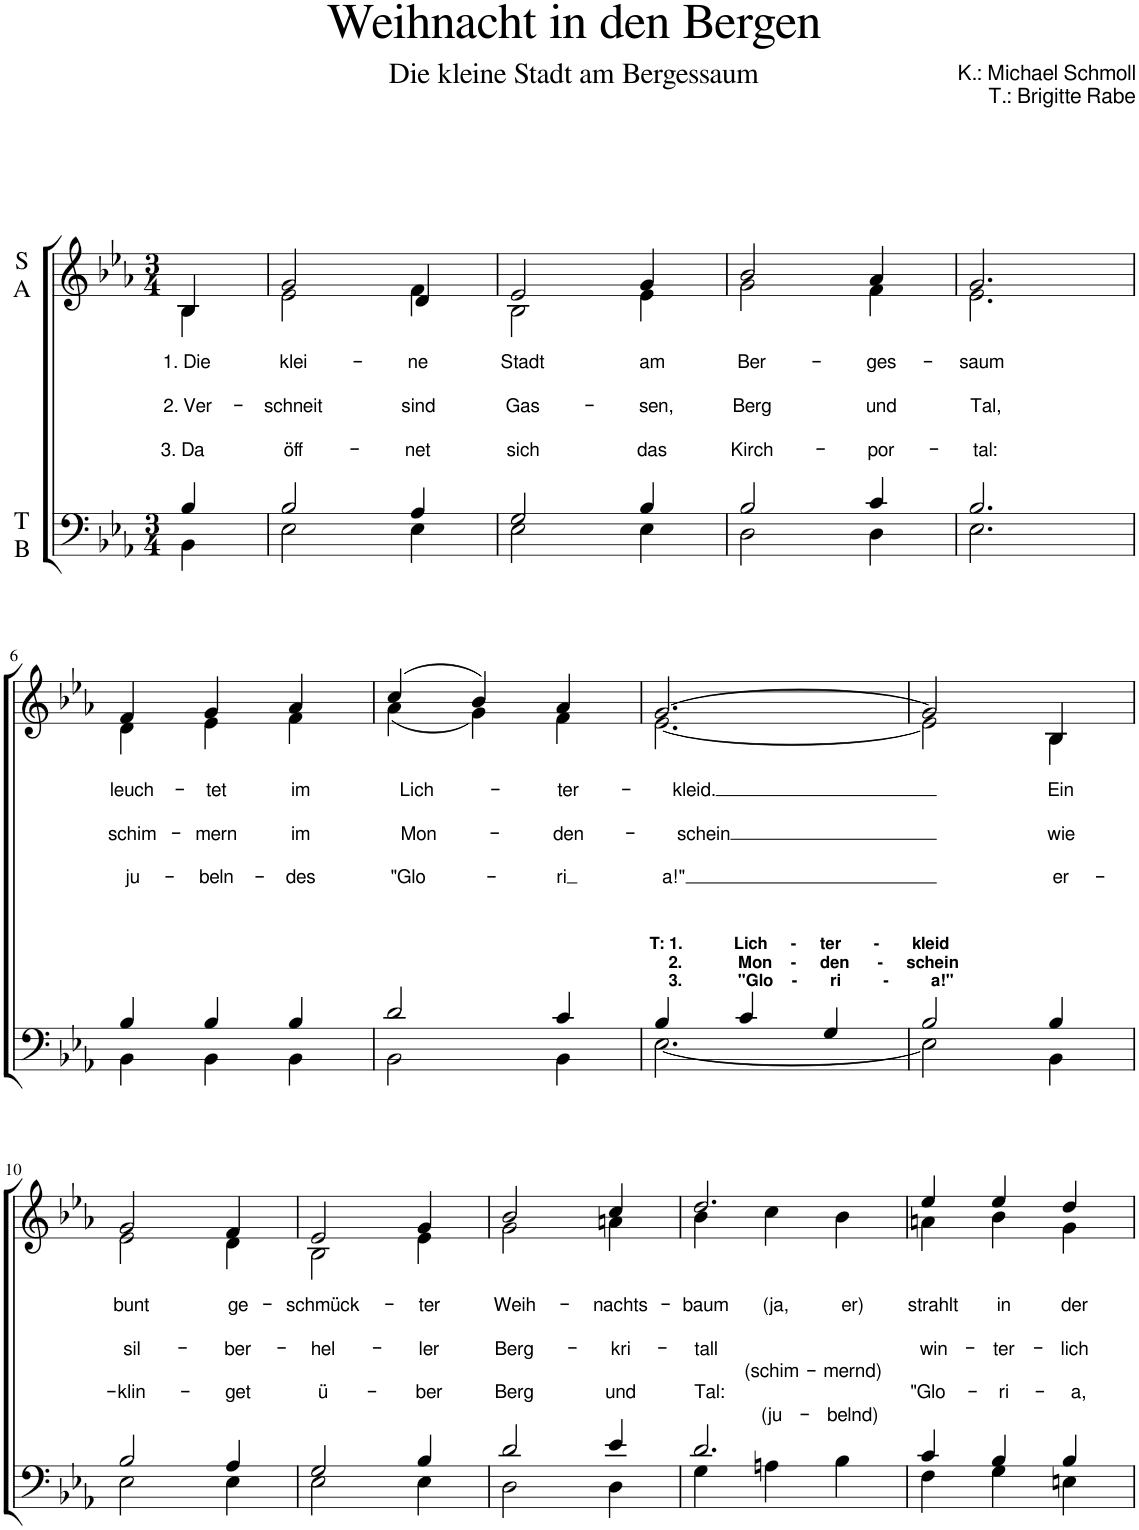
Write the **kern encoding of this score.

**kern	**kern	**text	**text	**text	**text
*part2	*part1	*part1	*part1	*part1	*part1
*staff2	*staff1	*staff1	*staff1	*staff1	*staff1
*I"T B	*I"S A	*	*	*	*
*clefF4	*clefG2	*	*	*	*
*k[b-e-a-]	*k[b-e-a-]	*	*	*	*
*M3/4	*M3/4	*	*	*	*
=1	=1	=1	=1	=1	=1
*^	*	*	*	*	*
!	!	!	!LO:LY:b	!LO:LY:b	!LO:LY:b	!
*	*	*^	*	*	*	*
4B-/	4BB-\	4B-/	4B-\	1. Die	2. Ver-	3. Da	.
=2	=2	=2	=2	=2	=2	=2	=2
!	!	!	!	!LO:LY:b	!LO:LY:b	!LO:LY:b	!
2B-/	2E-\	2g/	2e-\	klei-	-schneit	öff-	.
!	!	!	!	!LO:LY:b	!LO:LY:b	!LO:LY:b	!
4A-/	4E-\	4d/	4f\	-ne	sind	-net	.
=3	=3	=3	=3	=3	=3	=3	=3
!	!	!	!	!LO:LY:b	!LO:LY:b	!LO:LY:b	!
2G/	2E-\	2e-/	2B-\	Stadt	Gas-	sich	.
!	!	!	!	!LO:LY:b	!LO:LY:b	!LO:LY:b	!
4B-/	4E-\	4g/	4e-\	am	-sen,	das	.
=4	=4	=4	=4	=4	=4	=4	=4
!	!	!	!	!LO:LY:b	!LO:LY:b	!LO:LY:b	!
2B-/	2D\	2b-/	2g\	Ber-	Berg	Kirch-	.
!	!	!	!	!LO:LY:b	!LO:LY:b	!LO:LY:b	!
4c/	4D\	4a-/	4f\	-ges-	und	-por-	.
=5	=5	=5	=5	=5	=5	=5	=5
!	!	!	!	!LO:LY:b	!LO:LY:b	!LO:LY:b	!
2.B-/	2.E-\	2.g/	2.e-\	-saum	Tal,	-tal:	.
!!LO:LB:g=z	!!
=6	=6	=6	=6	=6	=6	=6	=6
!	!	!	!	!LO:LY:b	!LO:LY:b	!LO:LY:b	!
4B-/	4BB-\	4f/	4d\	leuch-	schim-	ju-	.
!	!	!	!	!LO:LY:b	!LO:LY:b	!LO:LY:b	!
4B-/	4BB-\	4g/	4e-\	-tet	-mern	-beln-	.
!	!	!	!	!LO:LY:b	!LO:LY:b	!LO:LY:b	!
4B-/	4BB-\	4a-/	4f\	im	im	-des	.
=7	=7	=7	=7	=7	=7	=7	=7
!	!	!	!	!LO:LY:b	!LO:LY:b	!LO:LY:b	!
2d/	2BB-\	(4cc/	(4a-\	Lich-	Mon-	"Glo-	.
.	.	4b-/)	4g\)	.	.	.	.
!	!	!	!	!LO:LY:b	!LO:LY:b	!LO:LY:b	!
4c/	4BB-\	4a-/	4f\	ter-	den-	ri	.
=8	=8	=8	=8	=8	=8	=8	=8
!	!	!LO:TX:b:B:t=T&colon; 1.           Lich     -     ter       -       kleid	!	!	!	!	!
!	!	!LO:TX:b:t=2.            Mon    -     den      -     schein	!	!	!	!	!
!	!	!LO:TX:b:t=3.            "Glo    -       ri         -         a!"	!	!	!	!	!
!	!	!	!	!LO:LY:b	!LO:LY:b	!LO:LY:b	!
4B-/	[2.E-\	[2.g/	[2.e-\	-kleid.	-schein	a!"	.
4c/	.	.	.	.	.	.	.
4G/	.	.	.	.	.	.	.
=9	=9	=9	=9	=9	=9	=9	=9
2B-/	2E-\]	2g/]	2e-\]	.	.	.	.
!	!	!	!	!LO:LY:b	!LO:LY:b	!LO:LY:b	!
4B-/	4BB-\	4B-/	4B-\	Ein	wie	er-	.
!!LO:LB:g=z	!!
=10	=10	=10	=10	=10	=10	=10	=10
!	!	!	!	!LO:LY:b	!LO:LY:b	!LO:LY:b	!
2B-/	2E-\	2g/	2e-\	bunt	sil-	-klin-	.
!	!	!	!	!LO:LY:b	!LO:LY:b	!LO:LY:b	!
4A-/	4E-\	4f/	4d\	ge-	-ber-	-get	.
=11	=11	=11	=11	=11	=11	=11	=11
!	!	!	!	!LO:LY:b	!LO:LY:b	!LO:LY:b	!
2G/	2E-\	2e-/	2B-\	-schmück-	-hel-	ü-	.
!	!	!	!	!LO:LY:b	!LO:LY:b	!LO:LY:b	!
4B-/	4E-\	4g/	4e-\	-ter	-ler	-ber	.
=12	=12	=12	=12	=12	=12	=12	=12
!	!	!	!	!LO:LY:b	!LO:LY:b	!LO:LY:b	!
2d/	2D\	2b-/	2g\	Weih-	Berg-	Berg	.
!	!	!	!	!LO:LY:b	!LO:LY:b	!LO:LY:b	!
4e-/	4D\	4cc/	4an\	-nachts-	-kri-	und	.
=13	=13	=13	=13	=13	=13	=13	=13
!	!	!	!	!LO:LY:b	!LO:LY:b	!LO:LY:b	!
2.d/	4G\	2.dd/	4b-\	-baum	-tall	Tal:	.
!	!	!	!	!LO:LY:b	!	!LO:LY:b	!LO:LY:b
.	4An\	.	4cc\	(ja,	.	(schim-	(ju-
!	!	!	!	!LO:LY:b	!	!LO:LY:b	!LO:LY:b
.	4B-\	.	4b-\	er)	.	-mernd)	-belnd)
=14	=14	=14	=14	=14	=14	=14	=14
!	!	!	!	!LO:LY:b	!LO:LY:b	!LO:LY:b	!
4c/	4F\	4ee-/	4an\	strahlt	win-	"Glo-	.
!	!	!	!	!LO:LY:b	!LO:LY:b	!LO:LY:b	!
4B-/	4G\	4ee-/	4b-\	in	-ter-	-ri-	.
!	!	!	!	!LO:LY:b	!LO:LY:b	!LO:LY:b	!
4B-/	4En\	4dd/	4g\	der	-lich	-a,	.
*v	*v	*	*	*	*	*	*
*	*v	*v	*	*	*	*
=	=	=	=	=	=
*-	*-	*-	*-	*-	*-
